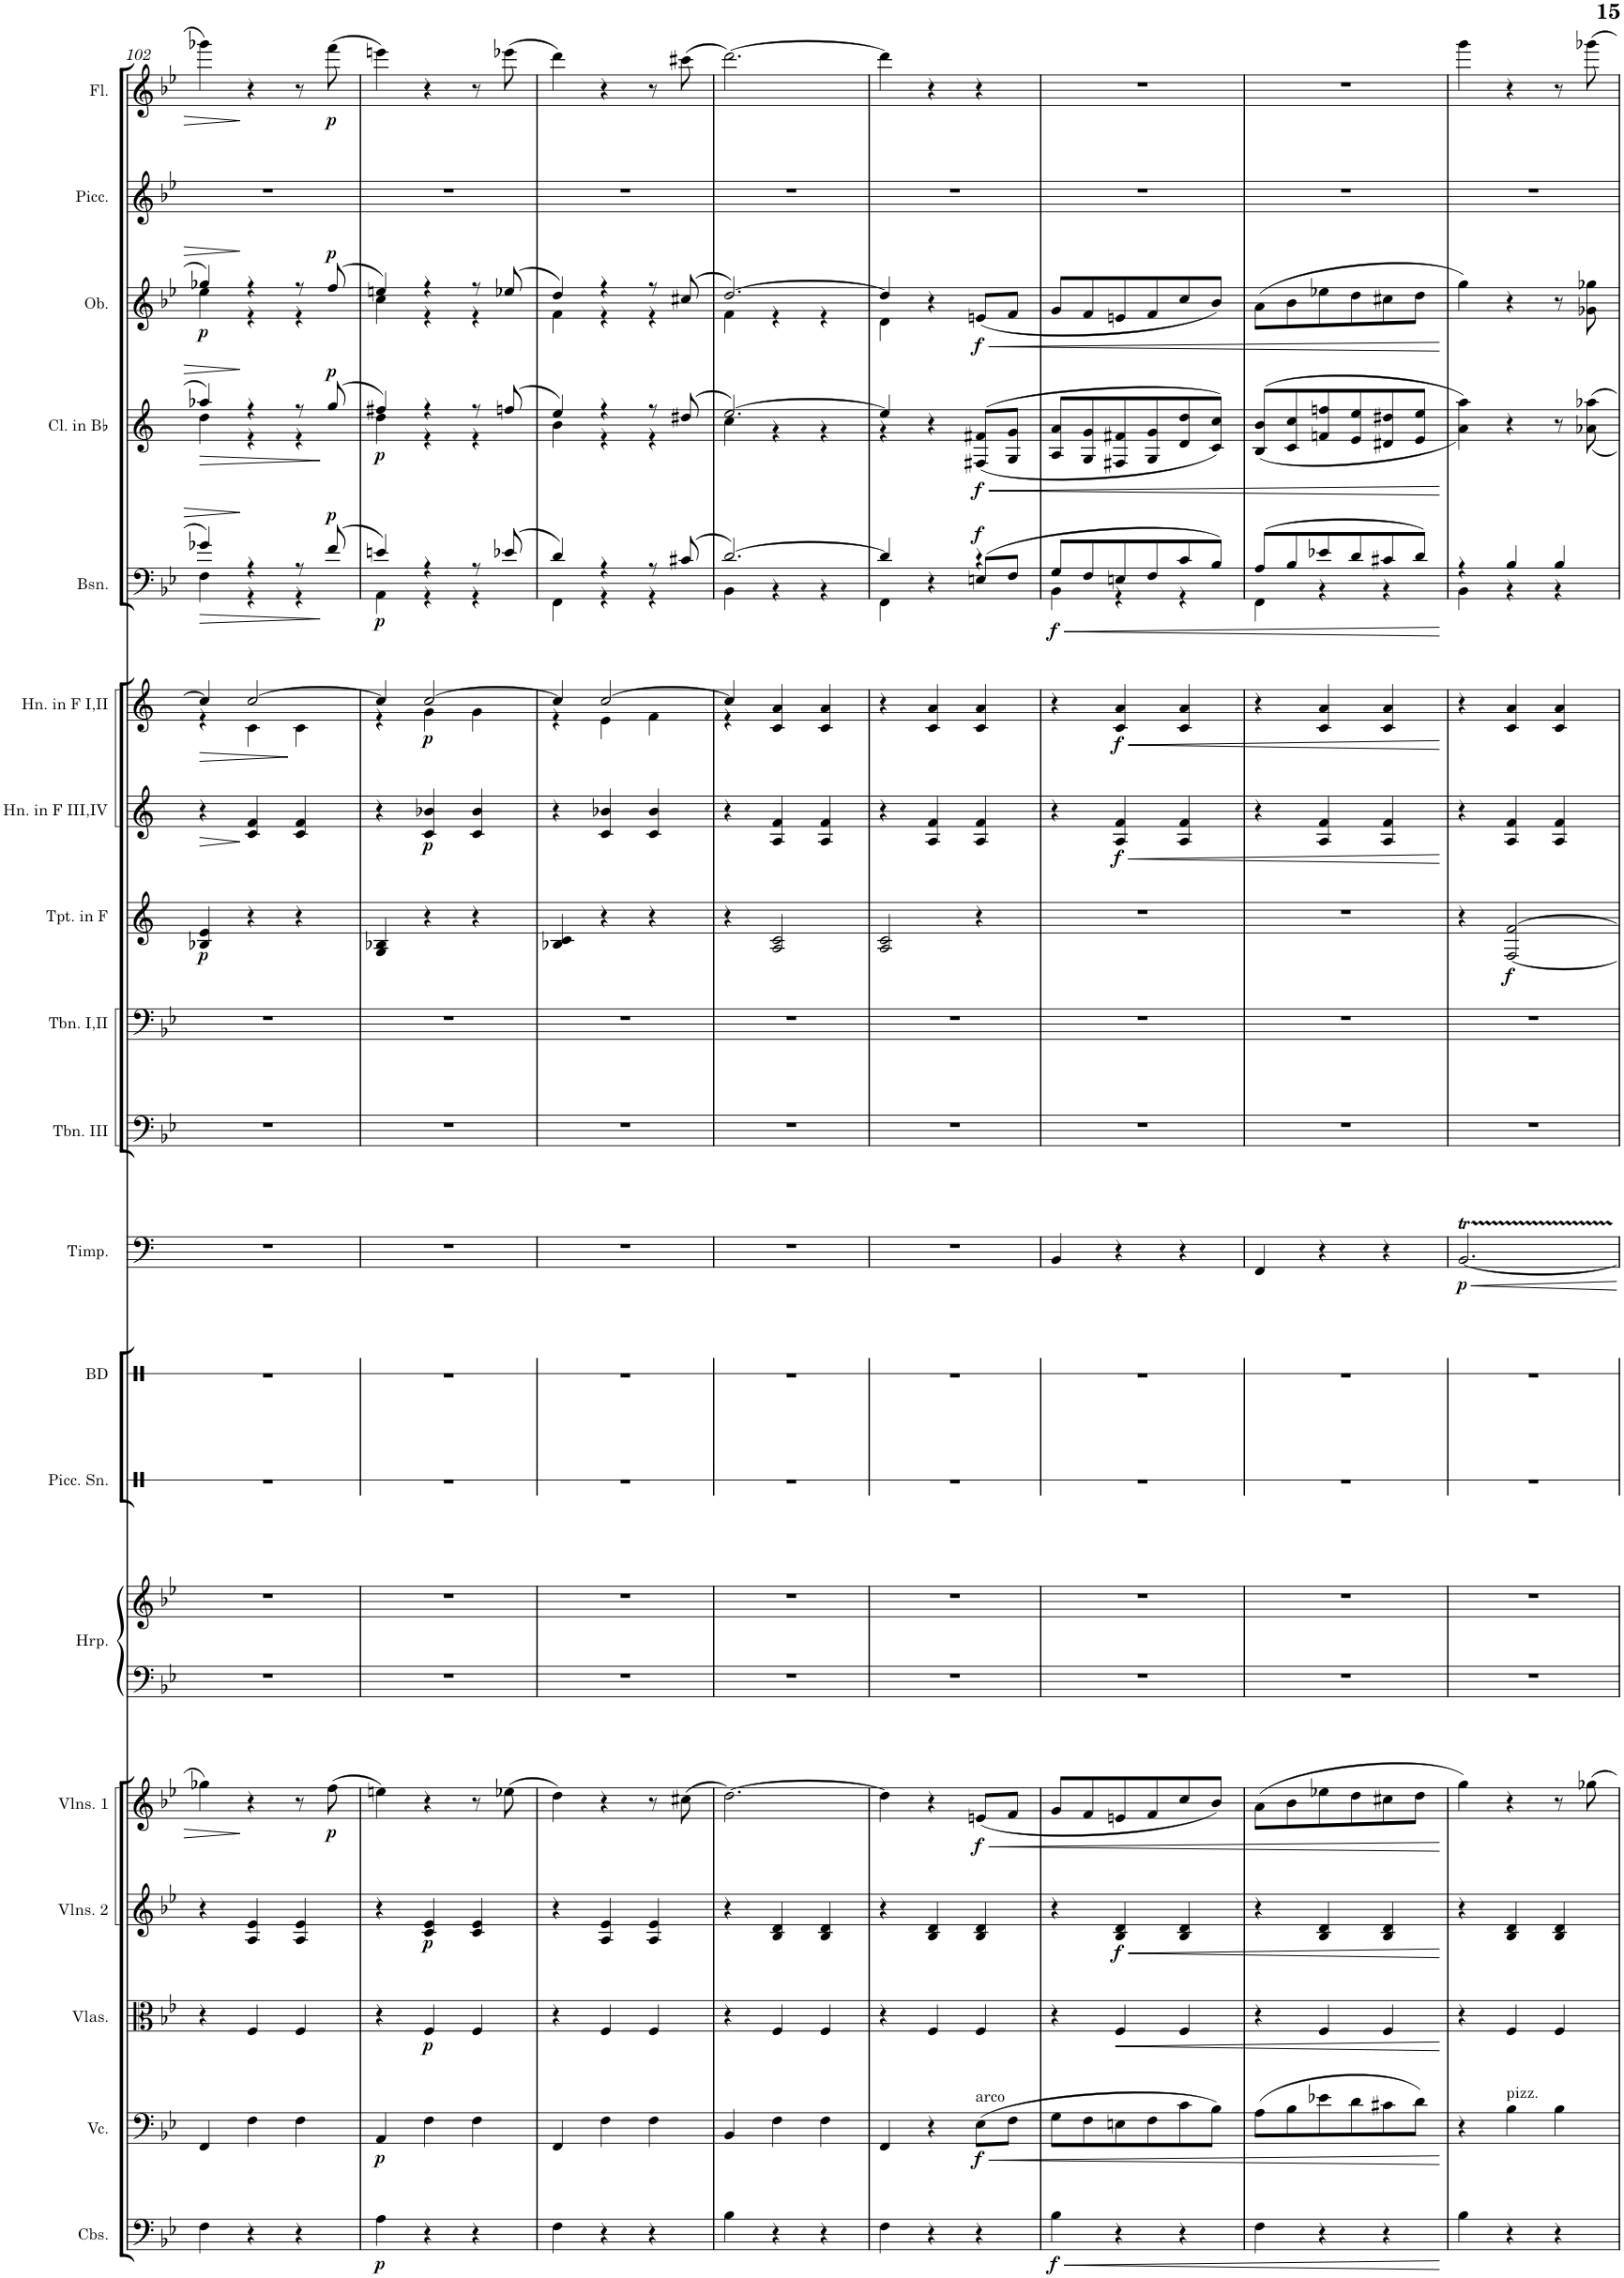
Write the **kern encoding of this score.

**kern	**dynam	**kern	**dynam	**kern	**dynam	**kern	**dynam	**kern	**dynam	**kern	**kern	**kern	**kern	**kern	**dynam	**kern	**kern	**kern	**dynam	**kern	**dynam	**kern	**dynam	**kern	**dynam	**kern	**dynam	**kern	**dynam	**kern	**kern	**dynam
*part19	*part19	*part18	*part18	*part17	*part17	*part16	*part16	*part15	*part15	*part14	*part14	*part13	*part12	*part11	*part11	*part10	*part9	*part8	*part8	*part7	*part7	*part6	*part6	*part5	*part5	*part4	*part4	*part3	*part3	*part2	*part1	*part1
*staff20	*staff20	*staff19	*staff19	*staff18	*staff18	*staff17	*staff17	*staff16	*staff16	*staff15	*staff14	*staff13	*staff12	*staff11	*staff11	*staff10	*staff9	*staff8	*staff8	*staff7	*staff7	*staff6	*staff6	*staff5	*staff5	*staff4	*staff4	*staff3	*staff3	*staff2	*staff1	*staff1
*I"Contrabasses	*	*I"Violoncello	*	*I"Violas	*	*I"Violins 2	*	*I"Violins 1	*	*I"Harp	*	*I"Piccolo Snare	*I"Bass Drum	*I"Timpani	*	*I"Trombone III	*I"Trombone I,II	*I"Trumpet in F	*	*I"Horn in F III, IV	*	*I"Horn in F I, II	*	*I"Bassoon	*	*I"Clarinet in Bb	*	*I"Oboe	*	*I"Piccolo	*I"Flute	*
*I'Cbs.	*	*I'Vc.	*	*I'Vlas.	*	*I'Vlns. 2	*	*I'Vlns. 1	*	*I'Hrp.	*	*I'Picc. Sn.	*I'BD	*I'Timp.	*	*I'Tbn. III	*I'Tbn. I,II	*I'Tpt. in F	*	*I'Hn. in F III,IV	*	*I'Hn. in F I,II	*	*I'Bsn.	*	*I'Cl. in Bb	*	*I'Ob.	*	*I'Picc.	*I'Fl.	*
!!LO:PB:g=z
*clefF4	*	*clefF4	*	*clefC3	*	*clefG2	*	*clefG2	*	*clefF4	*clefG2	*clefX	*clefX	*clefF4	*	*clefF4	*clefF4	*clefG2	*	*clefG2	*	*clefG2	*	*clefF4	*	*clefG2	*	*clefG2	*	*clefG2	*clefG2	*
*Trd7c12	*	*	*	*	*	*	*	*	*	*	*	*	*	*	*	*	*	*Trd-3c-5	*	*Trd4c7	*	*Trd4c7	*	*	*	*Trd1c2	*	*	*	*Trd-7c-12	*	*
*k[b-e-]	*	*k[b-e-]	*	*k[b-e-]	*	*k[b-e-]	*	*k[b-e-]	*	*k[b-e-]	*k[b-e-]	*k[]	*k[]	*k[]	*	*k[b-e-]	*k[b-e-]	*k[]	*	*k[]	*	*k[]	*	*k[b-e-]	*	*k[]	*	*k[b-e-]	*	*k[b-e-]	*k[b-e-]	*
*M3/4	*	*M3/4	*	*M3/4	*	*M3/4	*	*M3/4	*	*M3/4	*M3/4	*M3/4	*M3/4	*M3/4	*	*M3/4	*M3/4	*M3/4	*	*M3/4	*	*M3/4	*	*M3/4	*	*M3/4	*	*M3/4	*	*M3/4	*M3/4	*
=102	=102	=102	=102	=102	=102	=102	=102	=102	=102	=102	=102	=102	=102	=102	=102	=102	=102	=102	=102	=102	=102	=102	=102	=102	=102	=102	=102	=102	=102	=102	=102	=102
!	!	!	!	!	!	!	!	!	!	!	!	!	!	!	!	!	!	!	!LO:DY:b	!	!LO:HP:b	!	!LO:HP:b	!	!LO:HP:b	!	!LO:HP:b	!	!LO:DY:b	!	!	!
*	*	*	*	*	*	*	*	*	*	*	*	*	*	*	*	*	*	*	*	*	*	*^	*	*^	*	*^	*	*^	*	*	*	*
4F\	.	4FF/	.	4r	.	4r	.	4gg-X\	.	2.r	2.r	2.r	2.r	2.r	.	2.r	2.r	4B-X/ 4e/	p	4r	>	4cc/]	4r	>	4g-X/	4F\	>	4aa-X/	4dd\	>	4gg-X/	4ee-\	p	2.r	4ggg-X\	.
4r	.	4F\	.	4F/	.	4A/ 4e-/	.	4r	.	.	.	.	.	.	.	.	.	4r	.	4c/ 4f/	]	[2cc/	4c\	.	4r	4r	.	4r	4r	.	4r	4r	.	.	4r	.
4r	.	4F\	.	4F/	.	4A/ 4e-/	.	8r	.	.	.	.	.	.	.	.	.	4r	.	4c/ 4f/	.	.	4c\	]	8r	4r	.	8r	4r	.	8r	4r	.	.	8r	.
!	!	!	!	!	!	!	!	!	!LO:DY:b	!	!	!	!	!	!	!	!	!	!	!	!	!	!	!	!	!	!LO:DY:n=1:a	!	!	!LO:DY:n=1:a	!	!	!LO:DY:a	!	!	!LO:DY:b
.	.	.	.	.	.	.	.	(8ff\	p	.	.	.	.	.	.	.	.	.	.	.	.	.	.	.	(8f/	.	] p	(8gg/	.	] p	(8ff/	.	p	.	(8fff\	p
=103	=103	=103	=103	=103	=103	=103	=103	=103	=103	=103	=103	=103	=103	=103	=103	=103	=103	=103	=103	=103	=103	=103	=103	=103	=103	=103	=103	=103	=103	=103	=103	=103	=103	=103	=103	=103
!	!LO:DY:b	!	!LO:DY:b	!	!	!	!	!	!	!	!	!	!	!	!	!	!	!	!	!	!	!	!	!	!	!	!LO:DY:b	!	!	!LO:DY:b	!	!	!	!	!	!
4A\	p	4AA/	p	4r	.	4r	.	4een\)	.	2.r	2.r	2.r	2.r	2.r	.	2.r	2.r	4G/ 4B-X/	.	4r	.	4cc/]	4r	.	4en/)	4AA\	p	4ff#X/)	4dd\	p	4een/)	4cc\	.	2.r	4eeen\)	.
!	!	!	!	!	!LO:DY:b	!	!LO:DY:b	!	!	!	!	!	!	!	!	!	!	!	!	!	!LO:DY:b	!	!	!LO:DY:b	!	!	!	!	!	!	!	!	!	!	!	!
4r	.	4F\	.	4F/	p	4c/ 4e-/	p	4r	.	.	.	.	.	.	.	.	.	4r	.	4c/ 4b-X/	p	[2cc/	4g\	p	4r	4r	.	4r	4r	.	4r	4r	.	.	4r	.
4r	.	4F\	.	4F/	.	4c/ 4e-/	.	8r	.	.	.	.	.	.	.	.	.	4r	.	4c/ 4b-/	.	.	4g\	.	8r	4r	.	8r	4r	.	8r	4r	.	.	8r	.
.	.	.	.	.	.	.	.	(8ee-X\	.	.	.	.	.	.	.	.	.	.	.	.	.	.	.	.	(8e-X/	.	.	(8ffn/	.	.	(8ee-X/	.	.	.	(8eee-X\	.
=104	=104	=104	=104	=104	=104	=104	=104	=104	=104	=104	=104	=104	=104	=104	=104	=104	=104	=104	=104	=104	=104	=104	=104	=104	=104	=104	=104	=104	=104	=104	=104	=104	=104	=104	=104	=104
4F\	.	4FF/	.	4r	.	4r	.	4dd\)	.	2.r	2.r	2.r	2.r	2.r	.	2.r	2.r	4B-X/ 4c/	.	4r	.	4cc/]	4r	.	4d/)	4FF\	.	4ee/)	4b\	.	4dd/)	4f\	.	2.r	4ddd\)	.
4r	.	4F\	.	4F/	.	4A/ 4e-/	.	4r	.	.	.	.	.	.	.	.	.	4r	.	4c/ 4b-X/	.	[2cc/	4e\	.	4r	4r	.	4r	4r	.	4r	4r	.	.	4r	.
4r	.	4F\	.	4F/	.	4A/ 4e-/	.	8r	.	.	.	.	.	.	.	.	.	4r	.	4c/ 4b-/	.	.	4f\	.	8r	4r	.	8r	4r	.	8r	4r	.	.	8r	.
.	.	.	.	.	.	.	.	(8cc#X\	.	.	.	.	.	.	.	.	.	.	.	.	.	.	.	.	(8c#X/	.	.	(8dd#X/	.	.	(8cc#X/	.	.	.	(8ccc#X\	.
=105	=105	=105	=105	=105	=105	=105	=105	=105	=105	=105	=105	=105	=105	=105	=105	=105	=105	=105	=105	=105	=105	=105	=105	=105	=105	=105	=105	=105	=105	=105	=105	=105	=105	=105	=105	=105
4B-\	.	4BB-/	.	4r	.	4r	.	[2.dd\)	.	2.r	2.r	2.r	2.r	2.r	.	2.r	2.r	4r	.	4r	.	4cc/]	4r	.	[2.d/)	4BB-\	.	[2.ee/)	4cc\	.	[2.dd/)	4f\	.	2.r	[2.ddd\)	.
4r	.	4F\	.	4F/	.	4B-/ 4d/	.	.	.	.	.	.	.	.	.	.	.	2A/ 2c/	.	4A/ 4f/	.	4c/ 4a/	2ryy	.	.	4r	.	.	4r	.	.	4r	.	.	.	.
4r	.	4F\	.	4F/	.	4B-/ 4d/	.	.	.	.	.	.	.	.	.	.	.	.	.	4A/ 4f/	.	4c/ 4a/	.	.	.	4r	.	.	4r	.	.	4r	.	.	.	.
*	*	*	*	*	*	*	*	*	*	*	*	*	*	*	*	*	*	*	*	*	*	*v	*v	*	*	*	*	*	*	*	*	*	*	*	*	*
=106	=106	=106	=106	=106	=106	=106	=106	=106	=106	=106	=106	=106	=106	=106	=106	=106	=106	=106	=106	=106	=106	=106	=106	=106	=106	=106	=106	=106	=106	=106	=106	=106	=106	=106	=106
4F\	.	4FF/	.	4r	.	4r	.	4dd\]	.	2.r	2.r	2.r	2.r	2.r	.	2.r	2.r	2A/ 2c/	.	4r	.	4r	.	4d/]	4FF\	.	4ee/]	4r	.	4dd/]	4d\	.	2.r	4ddd\]	.
4r	.	4r	.	4F/	.	4B-/ 4d/	.	4r	.	.	.	.	.	.	.	.	.	.	.	4A/ 4f/	.	4c/ 4a/	.	4r	4ryy	.	4r	2ryy	.	4r	2ryy	.	.	4r	.
!	!	!LO:TX:a:t=arco	!	!	!	!	!	!	!	!	!	!	!	!	!	!	!	!	!	!	!	!	!	!	!	!	!	!	!	!	!	!	!	!	!
!	!	!	!LO:HP:b	!	!	!	!	!	!LO:HP:b	!	!	!	!	!	!	!	!	!	!	!	!	!	!	!	!	!	!	!	!LO:HP:b	!	!	!LO:HP:b	!	!	!
!	!	!	!LO:DY:n=1:b	!	!	!	!	!	!LO:DY:n=1:b	!	!	!	!	!	!	!	!	!	!	!	!	!	!	!	!	!LO:DY:a	!	!	!LO:DY:n=1:b	!	!	!LO:DY:n=1:b	!	!	!
4r	.	(8E-\L	< f	4F/	.	4B-/ 4d/	.	(8en/L	< f	.	.	.	.	.	.	.	.	4r	.	4A/ 4f/	.	4c/ 4a/	.	4r	(>8En/L	f	((>8F#X/ 8f#X/L	.	< f	(8en/L	.	< f	.	4r	.
.	.	8F\J	.	.	.	.	.	8f/J	.	.	.	.	.	.	.	.	.	.	.	.	.	.	.	.	8F/J	.	8G/ 8g/J	.	.	8f/J	.	.	.	.	.
*	*	*	*	*	*	*	*	*	*	*	*	*	*	*	*	*	*	*	*	*	*	*	*	*	*	*	*v	*v	*	*	*	*	*	*	*
*	*	*	*	*	*	*	*	*	*	*	*	*	*	*	*	*	*	*	*	*	*	*	*	*	*	*	*	*	*v	*v	*	*	*	*
=107	=107	=107	=107	=107	=107	=107	=107	=107	=107	=107	=107	=107	=107	=107	=107	=107	=107	=107	=107	=107	=107	=107	=107	=107	=107	=107	=107	=107	=107	=107	=107	=107	=107
!	!LO:HP:b	!	!	!	!	!	!	!	!	!	!	!	!	!	!	!	!	!	!	!	!	!	!	!	!	!LO:HP:b	!	!	!	!	!	!	!
!	!LO:DY:n=1:b	!	!	!	!	!	!	!	!	!	!	!	!	!	!	!	!	!	!	!	!	!	!	!	!	!LO:DY:n=1:b	!	!	!	!	!	!	!
4B-\	< f	8G\L	.	4r	.	4r	.	8g/L	.	2.r	2.r	2.r	2.r	4BB/	.	2.r	2.r	2.r	.	4r	.	4r	.	8G/L	4BB-\	< f	8A/ 8a/L	.	8g/L	.	2.r	2.r	.
.	.	8F\	.	.	.	.	.	8f/	.	.	.	.	.	.	.	.	.	.	.	.	.	.	.	8F/	.	.	8G/ 8g/	.	8f/	.	.	.	.
!	!	!	!	!	!LO:HP:b	!	!LO:HP:b	!	!	!	!	!	!	!	!	!	!	!	!	!	!LO:HP:b	!	!LO:HP:b	!	!	!	!	!	!	!	!	!	!
!	!	!	!	!	!	!	!LO:DY:n=1:b	!	!	!	!	!	!	!	!	!	!	!	!	!	!LO:DY:n=1:b	!	!LO:DY:n=1:b	!	!	!	!	!	!	!	!	!	!
4r	.	8En\	.	4F/	<	4B-/ 4d/	< f	8en/	.	.	.	.	.	4r	.	.	.	.	.	4A/ 4f/	< f	4c/ 4a/	< f	8En/	4r	.	8F#X/ 8f#X/	.	8en/	.	.	.	.
.	.	8F\	.	.	.	.	.	8f/	.	.	.	.	.	.	.	.	.	.	.	.	.	.	.	8F/	.	.	8G/ 8g/	.	8f/	.	.	.	.
4r	.	8c\	.	4F/	.	4B-/ 4d/	.	8cc/	.	.	.	.	.	4r	.	.	.	.	.	4A/ 4f/	.	4c/ 4a/	.	8c/	4r	.	8d/ 8dd/	.	8cc/	.	.	.	.
.	.	8B-\J)	.	.	.	.	.	8b-/J)	.	.	.	.	.	.	.	.	.	.	.	.	.	.	.	8B-/J)	.	.	8c/ 8cc/J))	.	8b-/J)	.	.	.	.
=108	=108	=108	=108	=108	=108	=108	=108	=108	=108	=108	=108	=108	=108	=108	=108	=108	=108	=108	=108	=108	=108	=108	=108	=108	=108	=108	=108	=108	=108	=108	=108	=108	=108
4F\	.	(8A\L	.	4r	.	4r	.	(8a\L	.	2.r	2.r	2.r	2.r	4FF/	.	2.r	2.r	2.r	.	4r	.	4r	.	(8A/L	4FF\	.	((<8B/ 8b/L	.	(8a\L	.	2.r	2.r	.
.	.	8B-\	.	.	.	.	.	8b-\	.	.	.	.	.	.	.	.	.	.	.	.	.	.	.	8B-/	.	.	8c/ 8cc/	.	8b-\	.	.	.	.
4r	.	8e-X\	.	4F/	.	4B-/ 4d/	.	8ee-X\	.	.	.	.	.	4r	.	.	.	.	.	4A/ 4f/	.	4c/ 4a/	.	8e-X/	4r	.	8fn/ 8ffn/	.	8ee-X\	.	.	.	.
.	.	8d\	.	.	.	.	.	8dd\	.	.	.	.	.	.	.	.	.	.	.	.	.	.	.	8d/	.	.	8e/ 8ee/	.	8dd\	.	.	.	.
4r	.	8c#X\	.	4F/	.	4B-/ 4d/	.	8cc#X\	.	.	.	.	.	4r	.	.	.	.	.	4A/ 4f/	.	4c/ 4a/	.	8c#X/	4r	.	8d#X/ 8dd#X/	.	8cc#X\	.	.	.	.
.	.	8d\J)	.	.	.	.	.	8dd\J	.	.	.	.	.	.	.	.	.	.	.	.	.	.	.	8d/J)	.	.	8e/ 8ee/J	.	8dd\J	.	.	.	.
*	*	*	*	*	*	*	*	*	*	*	*	*	*	*	*	*	*	*	*	*	*	*	*	*v	*v	*	*	*	*	*	*	*	*
.	[	.	[	.	[	.	[	.	[	.	.	.	.	.	.	.	.	.	.	.	[	.	[	.	[	.	[	.	[	.	.	.
=109	=109	=109	=109	=109	=109	=109	=109	=109	=109	=109	=109	=109	=109	=109	=109	=109	=109	=109	=109	=109	=109	=109	=109	=109	=109	=109	=109	=109	=109	=109	=109	=109
*	*	*	*	*	*	*	*	*	*	*	*	*	*	*	*	*	*	*	*	*	*	*	*	*^	*	*	*	*	*	*	*	*
!	!	!	!	!	!	!	!	!	!	!	!	!	!	!	!LO:DY:b	!	!	!	!	!	!	!	!	!	!	!	!	!	!	!	!	!	!
4B-\	.	4r	.	4r	.	4r	.	4gg\)	.	2.r	2.r	2.r	2.r	[2.BBt/	p	2.r	2.r	4r	.	4r	.	4r	.	4r	4BB-\	.	4a\ 4aa\))	.	4gg\)	.	2.r	4ggg\	.
!	!	!LO:TX:a:t=pizz.	!	!	!	!	!	!	!	!	!	!	!	!	!	!	!	!	!	!	!	!	!	!	!	!	!	!	!	!	!	!	!
!	!	!	!	!	!	!	!	!	!	!	!	!	!	!	!	!	!	!	!LO:DY:b	!	!	!	!	!	!	!	!	!	!	!	!	!	!
4r	.	4B-\	.	4F/	.	4B-/ 4d/	.	4r	.	.	.	.	.	.	.	.	.	[2F/ [2f/	f	4A/ 4f/	.	4c/ 4a/	.	4B-/	4r	.	4r	.	4r	.	.	4r	.
4r	.	4B-\	.	4F/	.	4B-/ 4d/	.	8r	.	.	.	.	.	.	.	.	.	.	.	4A/ 4f/	.	4c/ 4a/	.	4B-/	4r	.	8r	.	8r	.	.	8r	.
.	.	.	.	.	.	.	.	8gg-X\	.	.	.	.	.	.	.	.	.	.	.	.	.	.	.	.	.	.	8a-X\ 8aa-X\	.	8g-X\ 8gg-X\	.	.	8ggg-X\	.
*	*	*	*	*	*	*	*	*	*	*	*	*	*	*	*	*	*	*	*	*	*	*	*	*v	*v	*	*	*	*	*	*	*	*
=	=	=	=	=	=	=	=	=	=	=	=	=	=	=	=	=	=	=	=	=	=	=	=	=	=	=	=	=	=	=	=	=
*-	*-	*-	*-	*-	*-	*-	*-	*-	*-	*-	*-	*-	*-	*-	*-	*-	*-	*-	*-	*-	*-	*-	*-	*-	*-	*-	*-	*-	*-	*-	*-	*-
